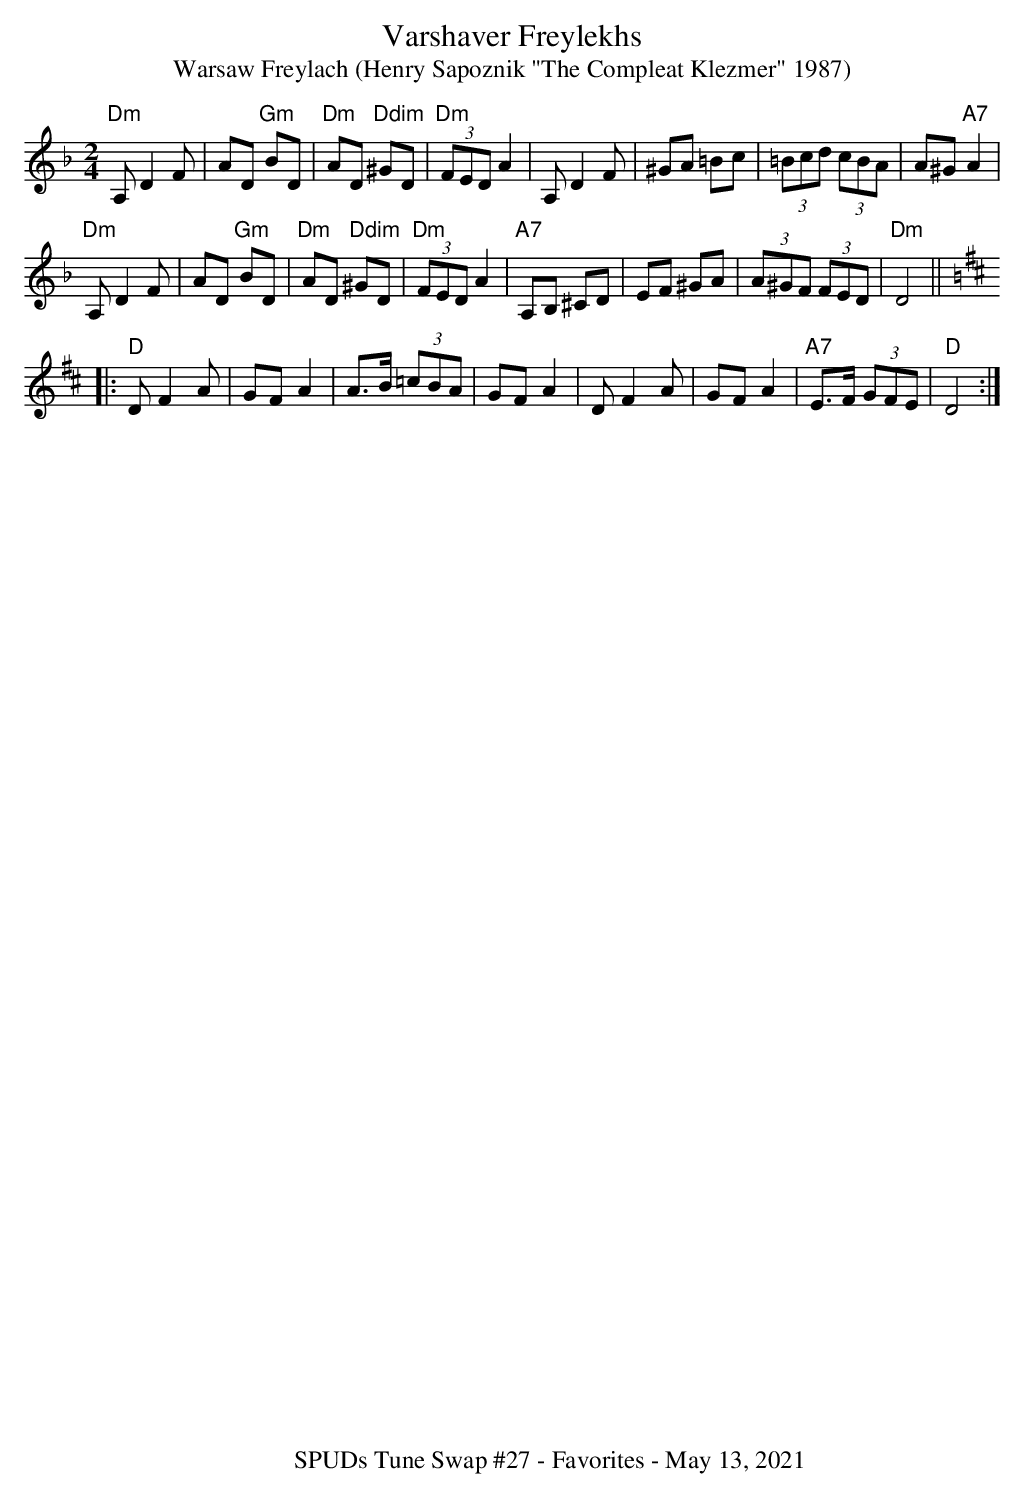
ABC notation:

X:1
T: Varshaver Freylekhs
T: Warsaw Freylach (Henry Sapoznik "The Compleat Klezmer" 1987)
M: 2/4
L: 1/8
K: Dm
 "Dm"A, D2 F | AD "Gm"BD | "Dm"AD "Ddim"^GD | "Dm"(3FED A2 |\
 A,D2F | ^GA =Bc | (3=Bcd (3cBA | A^G "A7"A2 |
 "Dm"A, D2 F | AD "Gm"BD | "Dm"AD "Ddim"^GD | "Dm"(3FED A2 |\
 "A7"A,B, ^CD | EF ^GA | (3A^GF (3FED | "Dm"D4 ||
K:D
|: "D"D F2 A | GF A2 | A>B (3=cBA | GF A2 |\
 D F2 A | GF A2 | "A7"E>F (3GFE | "D"D4 :|
